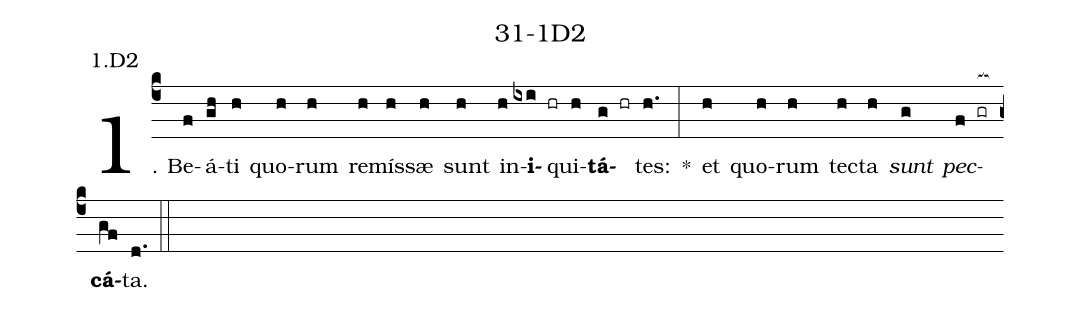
name: 31-1D2;
annotation: 1.D2;
%%
(c4)1. Be(f)á(gh)ti(h) quo(h)rum(h) re(h)mís(h)sæ(h) sunt(h) in(h)<b>i</b>(ixi hr)qui(h)<b>tá</b>(g hr)tes:(h.) *(:) et(h) quo(h)rum(h) tec(h)ta(h) <i>sunt</i>(g) <i>pec</i>(f gr[ocb:1{])<b>cá</b>(gf[ocb:0}])ta.(d.) (::)
